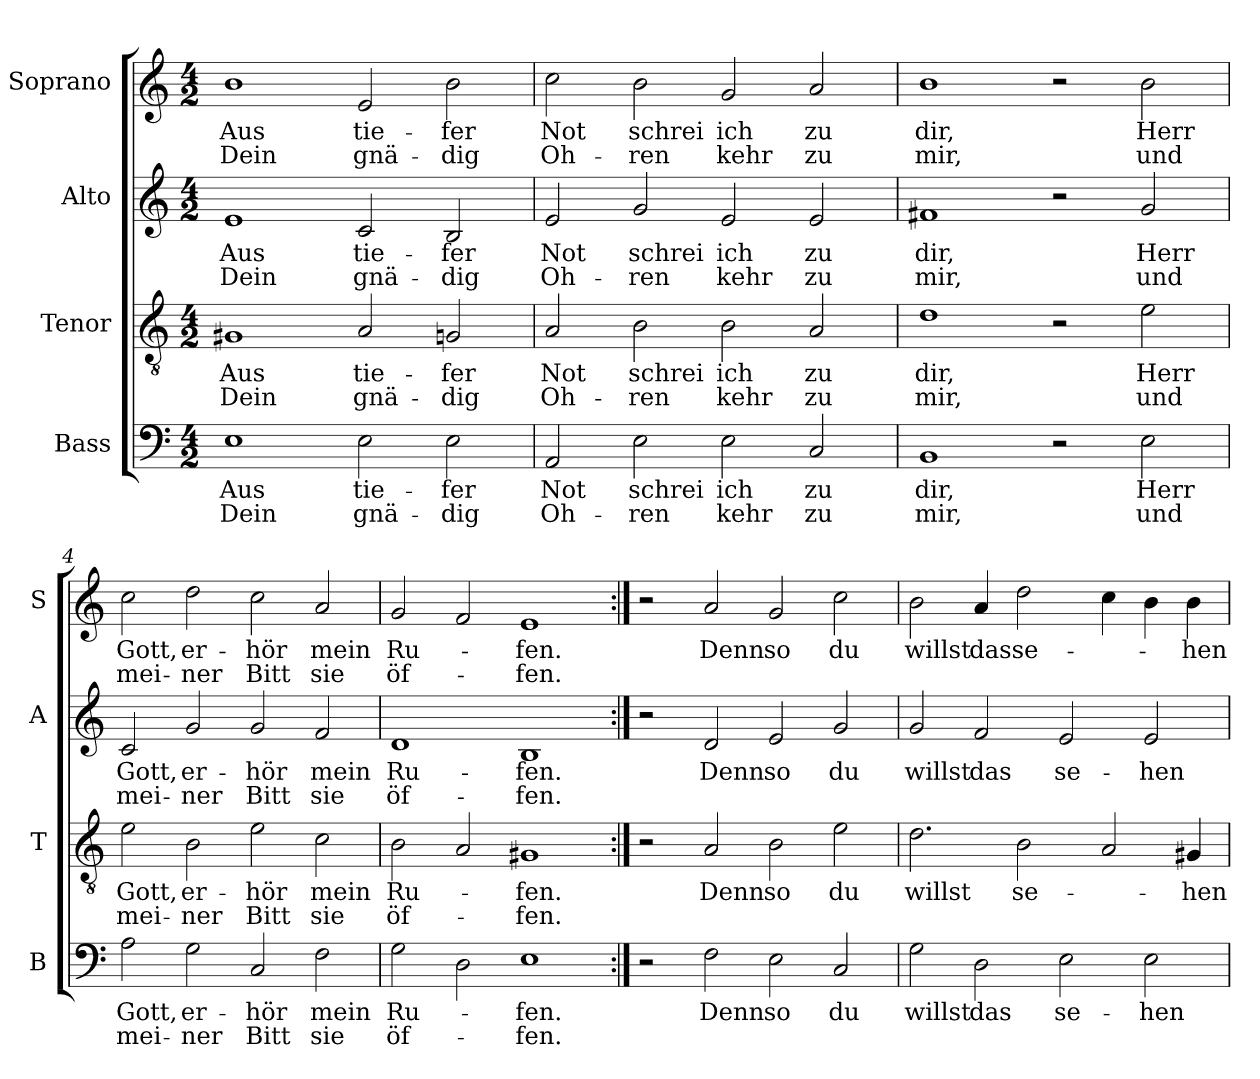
**kern	**text	**text	**kern	**text	**text	**kern	**text	**text	**kern	**text	**text
*part4	*part4	*part4	*part3	*part3	*part3	*part2	*part2	*part2	*part1	*part1	*part1
*staff4	*staff4	*staff4	*staff3	*staff3	*staff3	*staff2	*staff2	*staff2	*staff1	*staff1	*staff1
*I"Bass	*	*	*I"Tenor	*	*	*I"Alto	*	*	*I"Soprano	*	*
*I'B	*	*	*I'T	*	*	*I'A	*	*	*I'S	*	*
*clefF4	*	*	*clefGv2	*	*	*clefG2	*	*	*clefG2	*	*
*k[]	*	*	*k[]	*	*	*k[]	*	*	*k[]	*	*
*C:	*	*	*C:	*	*	*C:	*	*	*C:	*	*
*M4/2	*	*	*M4/2	*	*	*M4/2	*	*	*M4/2	*	*
=1	=1	=1	=1	=1	=1	=1	=1	=1	=1	=1	=1
!	!LO:LY:b	!LO:LY:b	!	!LO:LY:b	!LO:LY:b	!	!LO:LY:b	!LO:LY:b	!	!LO:LY:b	!LO:LY:b
1E	Aus	Dein	1G#X	Aus	Dein	1e	Aus	Dein	1b	Aus	Dein
!	!LO:LY:b	!LO:LY:b	!	!LO:LY:b	!LO:LY:b	!	!LO:LY:b	!LO:LY:b	!	!LO:LY:b	!LO:LY:b
2E\	tie-	gnä-	2A/	tie-	gnä-	2c/	tie-	gnä-	2e/	tie-	gnä-
!	!LO:LY:b	!LO:LY:b	!	!LO:LY:b	!LO:LY:b	!	!LO:LY:b	!LO:LY:b	!	!LO:LY:b	!LO:LY:b
2E\	-fer	-dig	2Gn/	-fer	-dig	2B/	-fer	-dig	2b\	-fer	-dig
=2	=2	=2	=2	=2	=2	=2	=2	=2	=2	=2	=2
!	!LO:LY:b	!LO:LY:b	!	!LO:LY:b	!LO:LY:b	!	!LO:LY:b	!LO:LY:b	!	!LO:LY:b	!LO:LY:b
2AA/	Not	Oh-	2A/	Not	Oh-	2e/	Not	Oh-	2cc\	Not	Oh-
!	!LO:LY:b	!LO:LY:b	!	!LO:LY:b	!LO:LY:b	!	!LO:LY:b	!LO:LY:b	!	!LO:LY:b	!LO:LY:b
2E\	schrei	-ren	2B\	schrei	-ren	2g/	schrei	-ren	2b\	schrei	-ren
!	!LO:LY:b	!LO:LY:b	!	!LO:LY:b	!LO:LY:b	!	!LO:LY:b	!LO:LY:b	!	!LO:LY:b	!LO:LY:b
2E\	ich	kehr	2B\	ich	kehr	2e/	ich	kehr	2g/	ich	kehr
!	!LO:LY:b	!LO:LY:b	!	!LO:LY:b	!LO:LY:b	!	!LO:LY:b	!LO:LY:b	!	!LO:LY:b	!LO:LY:b
2C/	zu	zu	2A/	zu	zu	2e/	zu	zu	2a/	zu	zu
=3	=3	=3	=3	=3	=3	=3	=3	=3	=3	=3	=3
!	!LO:LY:b	!LO:LY:b	!	!LO:LY:b	!LO:LY:b	!	!LO:LY:b	!LO:LY:b	!	!LO:LY:b	!LO:LY:b
1BB	dir,	mir,	1d	dir,	mir,	1f#X	dir,	mir,	1b	dir,	mir,
2r	.	.	2r	.	.	2r	.	.	2r	.	.
!	!LO:LY:b	!LO:LY:b	!	!LO:LY:b	!LO:LY:b	!	!LO:LY:b	!LO:LY:b	!	!LO:LY:b	!LO:LY:b
2E\	Herr	und	2e\	Herr	und	2g/	Herr	und	2b\	Herr	und
=4	=4	=4	=4	=4	=4	=4	=4	=4	=4	=4	=4
!	!LO:LY:b	!LO:LY:b	!	!LO:LY:b	!LO:LY:b	!	!LO:LY:b	!LO:LY:b	!	!LO:LY:b	!LO:LY:b
2A\	Gott,	mei-	2e\	Gott,	mei-	2c/	Gott,	mei-	2cc\	Gott,	mei-
!	!LO:LY:b	!LO:LY:b	!	!LO:LY:b	!LO:LY:b	!	!LO:LY:b	!LO:LY:b	!	!LO:LY:b	!LO:LY:b
2G\	er-	-ner	2B\	er-	-ner	2g/	er-	-ner	2dd\	er-	-ner
!	!LO:LY:b	!LO:LY:b	!	!LO:LY:b	!LO:LY:b	!	!LO:LY:b	!LO:LY:b	!	!LO:LY:b	!LO:LY:b
2C/	-hör	Bitt	2e\	-hör	Bitt	2g/	-hör	Bitt	2cc\	-hör	Bitt
!	!LO:LY:b	!LO:LY:b	!	!LO:LY:b	!LO:LY:b	!	!LO:LY:b	!LO:LY:b	!	!LO:LY:b	!LO:LY:b
2F\	mein	sie	2c\	mein	sie	2f/	mein	sie	2a/	mein	sie
!!LO:LB:g=z
=5	=5	=5	=5	=5	=5	=5	=5	=5	=5	=5	=5
!	!LO:LY:b	!LO:LY:b	!	!LO:LY:b	!LO:LY:b	!	!LO:LY:b	!LO:LY:b	!	!LO:LY:b	!LO:LY:b
2G\	Ru-	öf-	2B\	Ru-	öf-	1d	Ru-	öf-	2g/	Ru-	öf-
2D\	.	.	2A/	.	.	.	.	.	2f/	.	.
!	!LO:LY:b	!LO:LY:b	!	!LO:LY:b	!LO:LY:b	!	!LO:LY:b	!LO:LY:b	!	!LO:LY:b	!LO:LY:b
1E	-fen.	-fen.	1G#X	-fen.	-fen.	1B	-fen.	-fen.	1e	-fen.	-fen.
=6:|!	=6:|!	=6:|!	=6:|!	=6:|!	=6:|!	=6:|!	=6:|!	=6:|!	=6:|!	=6:|!	=6:|!
2r	.	.	2r	.	.	2r	.	.	2r	.	.
!	!LO:LY:b	!	!	!LO:LY:b	!	!	!LO:LY:b	!	!	!LO:LY:b	!
2F\	Denn	.	2A/	Denn	.	2d/	Denn	.	2a/	Denn	.
!	!LO:LY:b	!	!	!LO:LY:b	!	!	!LO:LY:b	!	!	!LO:LY:b	!
2E\	so	.	2B\	so	.	2e/	so	.	2g/	so	.
!	!LO:LY:b	!	!	!LO:LY:b	!	!	!LO:LY:b	!	!	!LO:LY:b	!
2C/	du	.	2e\	du	.	2g/	du	.	2cc\	du	.
=7	=7	=7	=7	=7	=7	=7	=7	=7	=7	=7	=7
!	!LO:LY:b	!	!	!LO:LY:b	!	!	!LO:LY:b	!	!	!LO:LY:b	!
2G\	willst	.	2.d\	willst	.	2g/	willst	.	2b\	willst	.
!	!LO:LY:b	!	!	!	!	!	!LO:LY:b	!	!	!LO:LY:b	!
2D\	das	.	.	.	.	2f/	das	.	4a/	das	.
!	!	!	!	!LO:LY:b	!	!	!	!	!	!LO:LY:b	!
.	.	.	2B\	se-	.	.	.	.	2dd\	se-	.
!	!LO:LY:b	!	!	!	!	!	!LO:LY:b	!	!	!	!
2E\	se-	.	.	.	.	2e/	se-	.	.	.	.
.	.	.	2A/	.	.	.	.	.	4cc\	.	.
!	!LO:LY:b	!	!	!	!	!	!LO:LY:b	!	!	!	!
2E\	-hen	.	.	.	.	2e/	-hen	.	4b\	.	.
!	!	!	!	!LO:LY:b	!	!	!	!	!	!LO:LY:b	!
.	.	.	4G#X/	-hen	.	.	.	.	4b\	-hen	.
=	=	=	=	=	=	=	=	=	=	=	=
*-	*-	*-	*-	*-	*-	*-	*-	*-	*-	*-	*-
